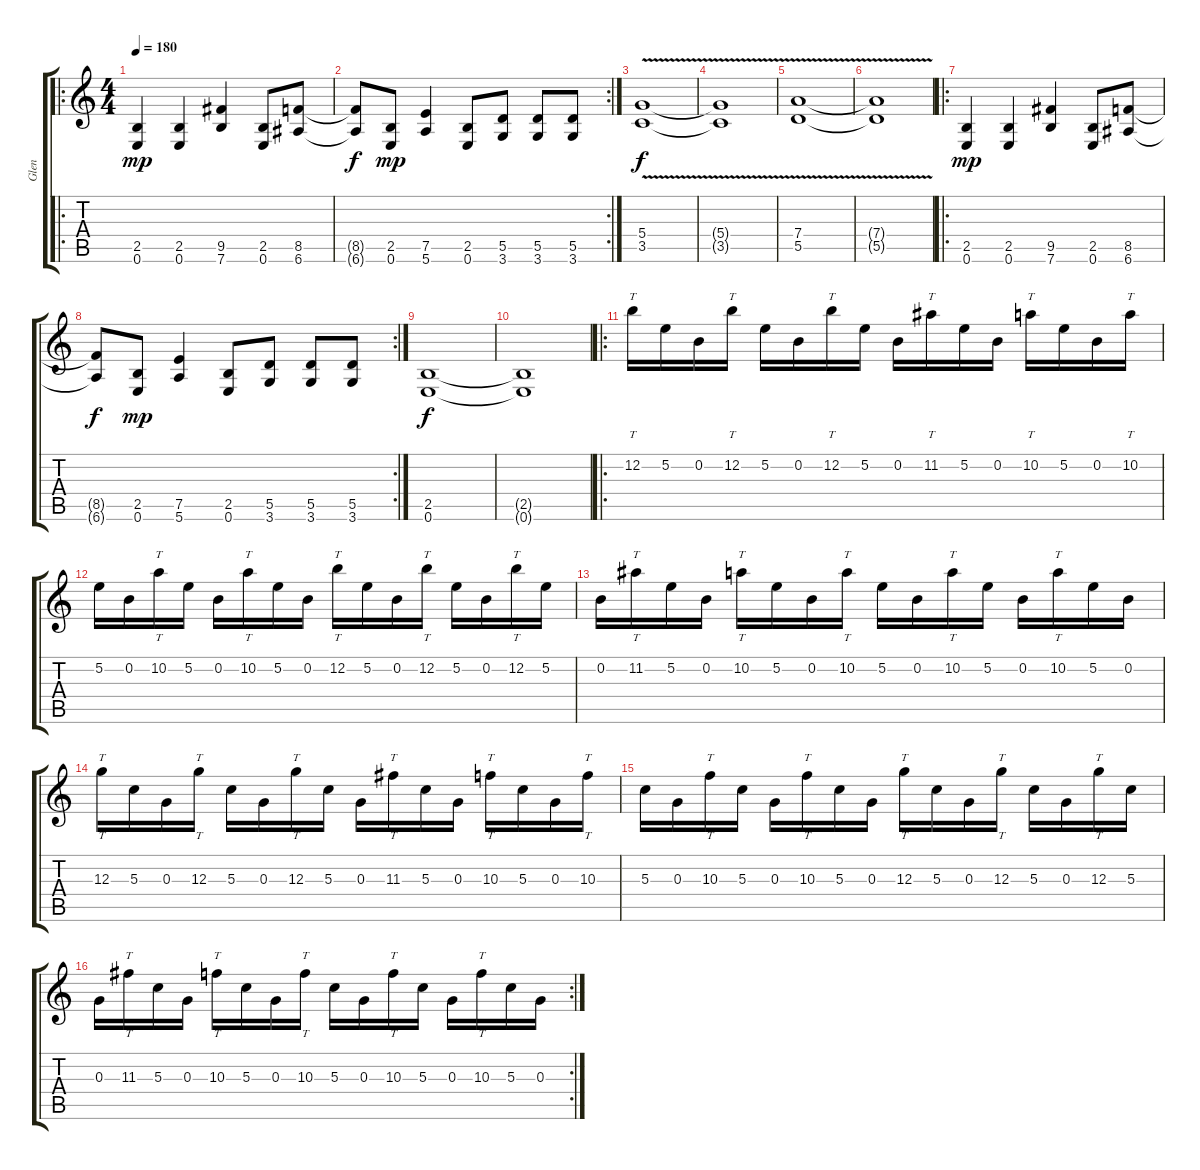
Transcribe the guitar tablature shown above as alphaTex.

\track ("Glen" "Glen") {instrument distortionguitar}
\staff {score tabs}
\tuning (E4 B3 G3 D3 A2 E2) {hide}
\ro
\ts (4 4)
\tempo 180
\clef g2
\ks c
(2.5 0.6).4{dy mp} (2.5 0.6).4 (9.5 7.6).4 (2.5 0.6).8 (8.5 6.6).8 |
\rc 2
(8.5{t} 6.6{t}).8{dy f} (2.5 0.6).8{dy mp} (7.5 5.6).4 (2.5 0.6).8 (5.5 3.6).8 (5.5 3.6).8 (5.5 3.6).8 |
(5.4 3.5{v}).1{dy f} |
(5.4{t} 3.5{t}).1 |
(7.4 5.5{v}).1 |
(7.4{t} 5.5{t}).1 |
\ro
(2.5 0.6).4{dy mp} (2.5 0.6).4 (9.5 7.6).4 (2.5 0.6).8 (8.5 6.6).8 |
\rc 2
(8.5{t} 6.6{t}).8{dy f} (2.5 0.6).8{dy mp} (7.5 5.6).4 (2.5 0.6).8 (5.5 3.6).8 (5.5 3.6).8 (5.5 3.6).8 |
(2.5 0.6).1{dy f} |
(2.5{t} 0.6{t}).1 |
\ro
12.2.16{tt} 5.2.16 0.2.16 12.2.16{tt} 5.2.16 0.2.16 12.2.16{tt} 5.2.16 0.2.16 11.2.16{tt} 5.2.16 0.2.16 10.2.16{tt} 5.2.16 0.2.16 10.2.16{tt} |
5.2.16 0.2.16 10.2.16{tt} 5.2.16 0.2.16 10.2.16{tt} 5.2.16 0.2.16 12.2.16{tt} 5.2.16 0.2.16 12.2.16{tt} 5.2.16 0.2.16 12.2.16{tt} 5.2.16 |
0.2.16 11.2.16{tt} 5.2.16 0.2.16 10.2.16{tt} 5.2.16 0.2.16 10.2.16{tt} 5.2.16 0.2.16 10.2.16{tt} 5.2.16 0.2.16 10.2.16{tt} 5.2.16 0.2.16 |
12.3.16{tt} 5.3.16 0.3.16 12.3.16{tt} 5.3.16 0.3.16 12.3.16{tt} 5.3.16 0.3.16 11.3.16{tt} 5.3.16 0.3.16 10.3.16{tt} 5.3.16 0.3.16 10.3.16{tt} |
5.3.16 0.3.16 10.3.16{tt} 5.3.16 0.3.16 10.3.16{tt} 5.3.16 0.3.16 12.3.16{tt} 5.3.16 0.3.16 12.3.16{tt} 5.3.16 0.3.16 12.3.16{tt} 5.3.16 |
\rc 2
0.3.16 11.3.16{tt} 5.3.16 0.3.16 10.3.16{tt} 5.3.16 0.3.16 10.3.16{tt} 5.3.16 0.3.16 10.3.16{tt} 5.3.16 0.3.16 10.3.16{tt} 5.3.16 0.3.16
